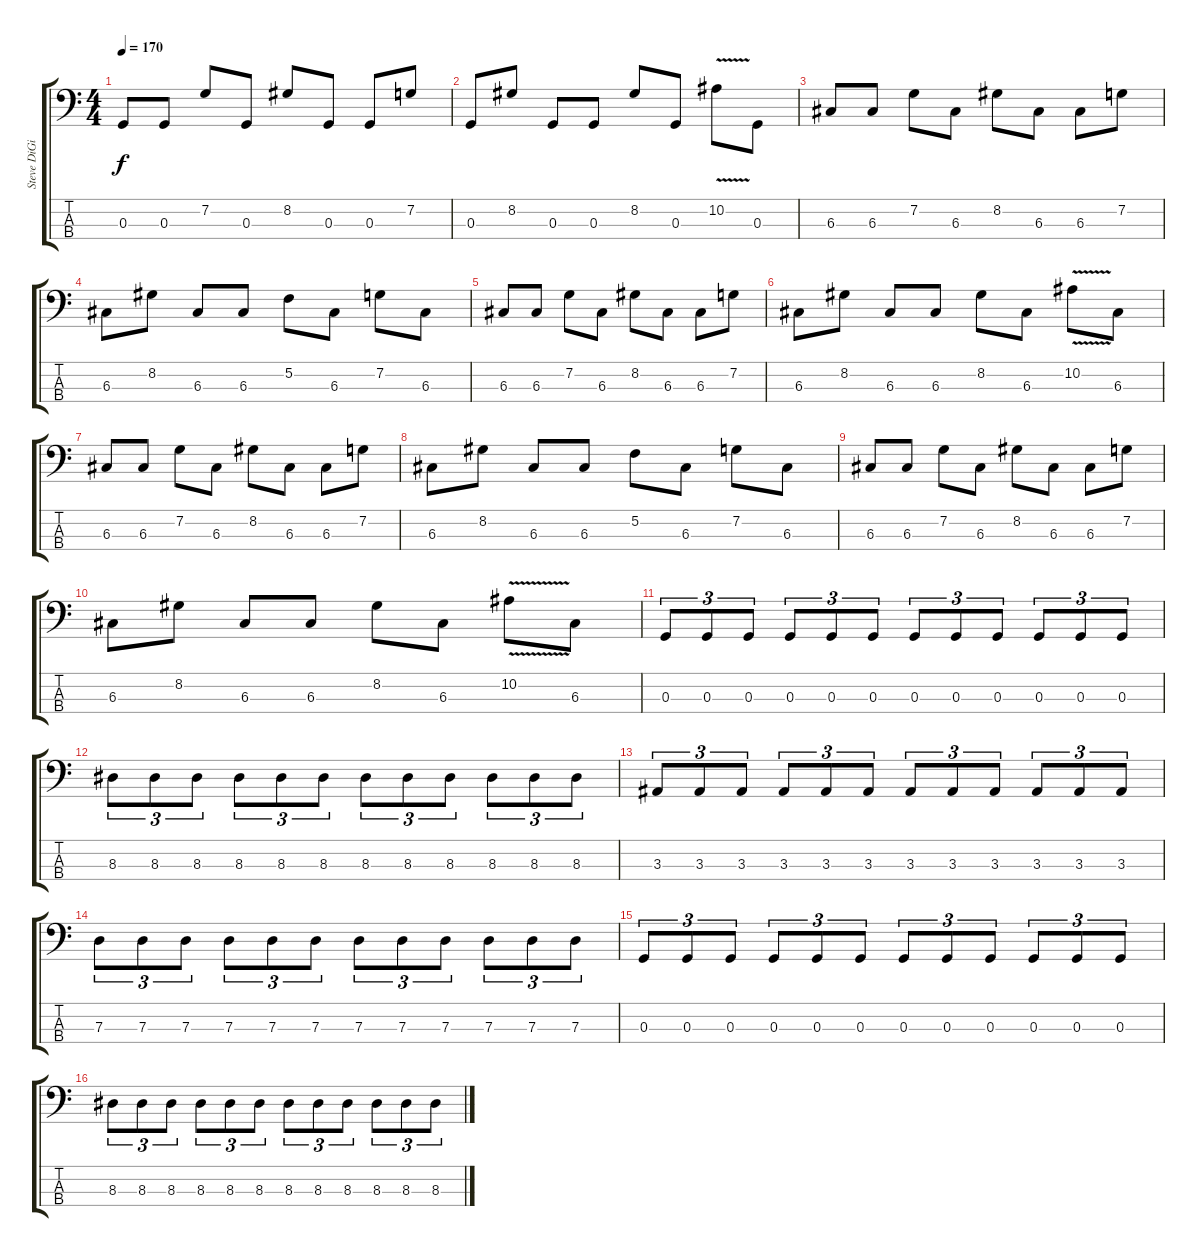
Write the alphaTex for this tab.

\track ("Steve DiGiorgio" "Steve DiGi") {instrument fretlessbass}
\staff {score tabs}
\tuning (F2 C2 G1 D1) {hide}
\ts (4 4)
\tempo 170
\clef f4
\ks c
0.3.8{dy f} 0.3.8 7.2.8 0.3.8 8.2.8 0.3.8 0.3.8 7.2.8 |
0.3.8 8.2.8 0.3.8 0.3.8 8.2.8 0.3.8 10.2{v}.8 0.3.8 |
6.3.8 6.3.8 7.2.8 6.3.8 8.2.8 6.3.8 6.3.8 7.2.8 |
6.3.8 8.2.8 6.3.8 6.3.8 5.2.8 6.3.8 7.2.8 6.3.8 |
6.3.8 6.3.8 7.2.8 6.3.8 8.2.8 6.3.8 6.3.8 7.2.8 |
6.3.8 8.2.8 6.3.8 6.3.8 8.2.8 6.3.8 10.2{v}.8 6.3.8 |
6.3.8 6.3.8 7.2.8 6.3.8 8.2.8 6.3.8 6.3.8 7.2.8 |
6.3.8 8.2.8 6.3.8 6.3.8 5.2.8 6.3.8 7.2.8 6.3.8 |
6.3.8 6.3.8 7.2.8 6.3.8 8.2.8 6.3.8 6.3.8 7.2.8 |
6.3.8 8.2.8 6.3.8 6.3.8 8.2.8 6.3.8 10.2{v}.8 6.3.8 |
0.3.8{tu (3 2)} 0.3.8{tu (3 2)} 0.3.8{tu (3 2)} 0.3.8{tu (3 2)} 0.3.8{tu (3 2)} 0.3.8{tu (3 2)} 0.3.8{tu (3 2)} 0.3.8{tu (3 2)} 0.3.8{tu (3 2)} 0.3.8{tu (3 2)} 0.3.8{tu (3 2)} 0.3.8{tu (3 2)} |
8.3.8{tu (3 2)} 8.3.8{tu (3 2)} 8.3.8{tu (3 2)} 8.3.8{tu (3 2)} 8.3.8{tu (3 2)} 8.3.8{tu (3 2)} 8.3.8{tu (3 2)} 8.3.8{tu (3 2)} 8.3.8{tu (3 2)} 8.3.8{tu (3 2)} 8.3.8{tu (3 2)} 8.3.8{tu (3 2)} |
3.3.8{tu (3 2)} 3.3.8{tu (3 2)} 3.3.8{tu (3 2)} 3.3.8{tu (3 2)} 3.3.8{tu (3 2)} 3.3.8{tu (3 2)} 3.3.8{tu (3 2)} 3.3.8{tu (3 2)} 3.3.8{tu (3 2)} 3.3.8{tu (3 2)} 3.3.8{tu (3 2)} 3.3.8{tu (3 2)} |
7.3.8{tu (3 2)} 7.3.8{tu (3 2)} 7.3.8{tu (3 2)} 7.3.8{tu (3 2)} 7.3.8{tu (3 2)} 7.3.8{tu (3 2)} 7.3.8{tu (3 2)} 7.3.8{tu (3 2)} 7.3.8{tu (3 2)} 7.3.8{tu (3 2)} 7.3.8{tu (3 2)} 7.3.8{tu (3 2)} |
0.3.8{tu (3 2)} 0.3.8{tu (3 2)} 0.3.8{tu (3 2)} 0.3.8{tu (3 2)} 0.3.8{tu (3 2)} 0.3.8{tu (3 2)} 0.3.8{tu (3 2)} 0.3.8{tu (3 2)} 0.3.8{tu (3 2)} 0.3.8{tu (3 2)} 0.3.8{tu (3 2)} 0.3.8{tu (3 2)} |
8.3.8{tu (3 2)} 8.3.8{tu (3 2)} 8.3.8{tu (3 2)} 8.3.8{tu (3 2)} 8.3.8{tu (3 2)} 8.3.8{tu (3 2)} 8.3.8{tu (3 2)} 8.3.8{tu (3 2)} 8.3.8{tu (3 2)} 8.3.8{tu (3 2)} 8.3.8{tu (3 2)} 8.3.8{tu (3 2)}
